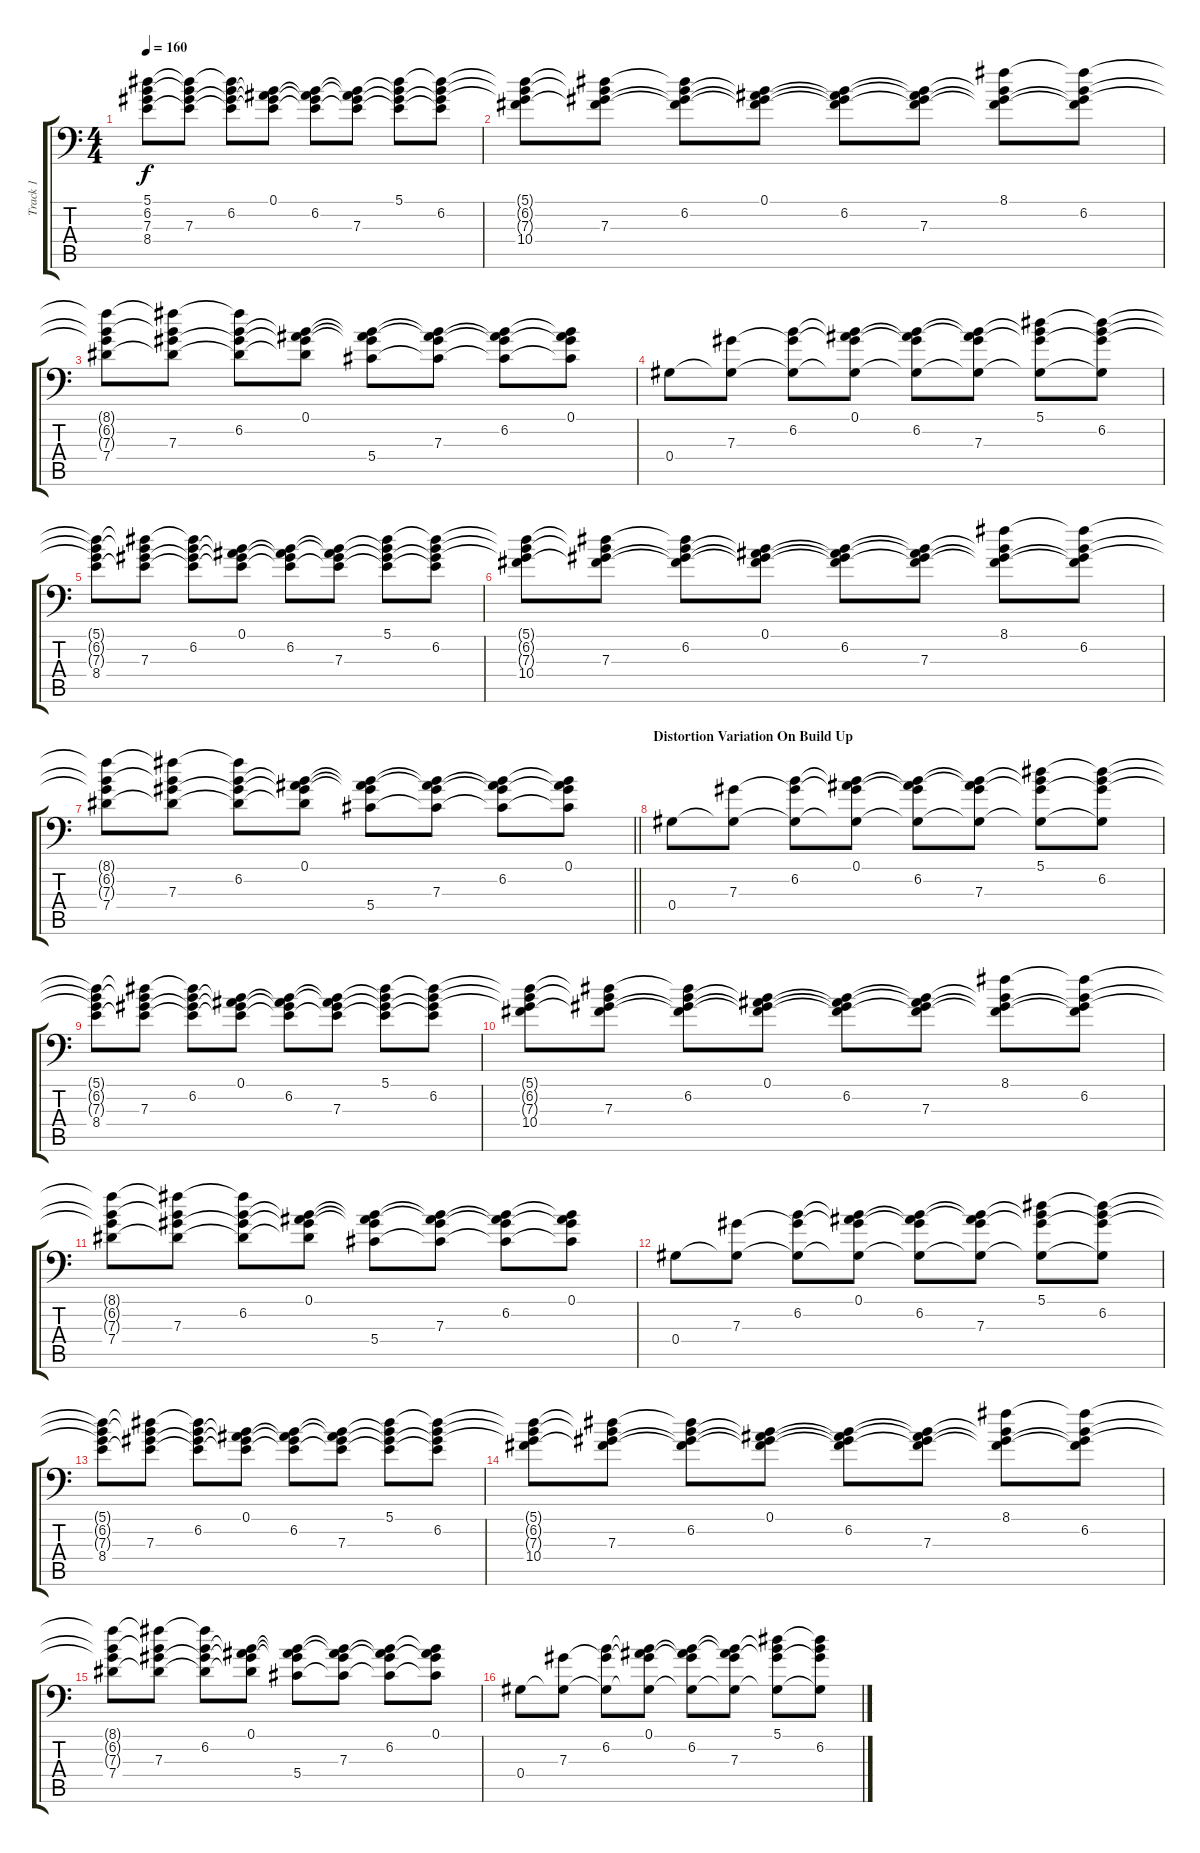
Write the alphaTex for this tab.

\track ("Track 1" "Track 1") {instrument distortionguitar}
\staff {score tabs}
\tuning (Bb3 F3 Db3 Ab2 Eb2 Ab1) {hide}
\ts (4 4)
\tempo 160
\clef f4
\ks c
(5.1{t} 6.2{t} 7.3{t} 8.4).8{dy f} (5.1{t} 6.2{t} 7.3 8.4{t}).8 (5.1{t} 6.2 7.3{t} 8.4{t}).8 (0.1 6.2{t} 7.3{t} 8.4{t}).8 (0.1{t} 6.2 7.3{t} 8.4{t}).8 (0.1{t} 6.2{t} 7.3 8.4{t}).8 (5.1 6.2{t} 7.3{t} 8.4{t}).8 (5.1{t} 6.2 7.3{t} 8.4{t}).8 |
(5.1{t} 6.2{t} 7.3{t} 10.4).8 (5.1{t} 6.2{t} 7.3 10.4{t}).8 (5.1{t} 6.2 7.3{t} 10.4{t}).8 (0.1 6.2{t} 7.3{t} 10.4{t}).8 (0.1{t} 6.2 7.3{t} 10.4{t}).8 (0.1{t} 6.2{t} 7.3 10.4{t}).8 (8.1 6.2{t} 7.3{t} 10.4{t}).8 (8.1{t} 6.2 7.3{t} 10.4{t}).8 |
(8.1{t} 6.2{t} 7.3{t} 7.4).8 (8.1{t} 6.2{t} 7.3 7.4{t}).8 (8.1{t} 6.2 7.3{t} 7.4{t}).8 (0.1 6.2{t} 7.3{t} 7.4{t}).8 (0.1{t} 6.2{t} 7.3{t} 5.4).8 (0.1{t} 6.2{t} 7.3 5.4{t}).8 (0.1{t} 6.2 7.3{t} 5.4{t}).8 (0.1 6.2{t} 7.3{t} 5.4{t}).8 |
0.4.8{instrument electricguitarjazz} (7.3 0.4{t}).8 (6.2 7.3{t} 0.4{t}).8 (0.1 6.2{t} 7.3{t} 0.4{t}).8 (0.1{t} 6.2 7.3{t} 0.4{t}).8 (0.1{t} 6.2{t} 7.3 0.4{t}).8 (5.1 6.2{t} 7.3{t} 0.4{t}).8 (5.1{t} 6.2 7.3{t} 0.4{t}).8 |
(5.1{t} 6.2{t} 7.3{t} 8.4).8 (5.1{t} 6.2{t} 7.3 8.4{t}).8 (5.1{t} 6.2 7.3{t} 8.4{t}).8 (0.1 6.2{t} 7.3{t} 8.4{t}).8 (0.1{t} 6.2 7.3{t} 8.4{t}).8 (0.1{t} 6.2{t} 7.3 8.4{t}).8 (5.1 6.2{t} 7.3{t} 8.4{t}).8 (5.1{t} 6.2 7.3{t} 8.4{t}).8 |
(5.1{t} 6.2{t} 7.3{t} 10.4).8 (5.1{t} 6.2{t} 7.3 10.4{t}).8 (5.1{t} 6.2 7.3{t} 10.4{t}).8 (0.1 6.2{t} 7.3{t} 10.4{t}).8 (0.1{t} 6.2 7.3{t} 10.4{t}).8 (0.1{t} 6.2{t} 7.3 10.4{t}).8 (8.1 6.2{t} 7.3{t} 10.4{t}).8 (8.1{t} 6.2 7.3{t} 10.4{t}).8 |
\barLineRight lightlight
(8.1{t} 6.2{t} 7.3{t} 7.4).8 (8.1{t} 6.2{t} 7.3 7.4{t}).8 (8.1{t} 6.2 7.3{t} 7.4{t}).8 (0.1 6.2{t} 7.3{t} 7.4{t}).8 (0.1{t} 6.2{t} 7.3{t} 5.4).8 (0.1{t} 6.2{t} 7.3 5.4{t}).8 (0.1{t} 6.2 7.3{t} 5.4{t}).8 (0.1 6.2{t} 7.3{t} 5.4{t}).8 |
\section ("" "Distortion Variation On Build Up")
0.4.8{instrument distortionguitar} (7.3 0.4{t}).8 (6.2 7.3{t} 0.4{t}).8 (0.1 6.2{t} 7.3{t} 0.4{t}).8 (0.1{t} 6.2 7.3{t} 0.4{t}).8 (0.1{t} 6.2{t} 7.3 0.4{t}).8 (5.1 6.2{t} 7.3{t} 0.4{t}).8 (5.1{t} 6.2 7.3{t} 0.4{t}).8 |
(5.1{t} 6.2{t} 7.3{t} 8.4).8 (5.1{t} 6.2{t} 7.3 8.4{t}).8 (5.1{t} 6.2 7.3{t} 8.4{t}).8 (0.1 6.2{t} 7.3{t} 8.4{t}).8 (0.1{t} 6.2 7.3{t} 8.4{t}).8 (0.1{t} 6.2{t} 7.3 8.4{t}).8 (5.1 6.2{t} 7.3{t} 8.4{t}).8 (5.1{t} 6.2 7.3{t} 8.4{t}).8 |
(5.1{t} 6.2{t} 7.3{t} 10.4).8 (5.1{t} 6.2{t} 7.3 10.4{t}).8 (5.1{t} 6.2 7.3{t} 10.4{t}).8 (0.1 6.2{t} 7.3{t} 10.4{t}).8 (0.1{t} 6.2 7.3{t} 10.4{t}).8 (0.1{t} 6.2{t} 7.3 10.4{t}).8 (8.1 6.2{t} 7.3{t} 10.4{t}).8 (8.1{t} 6.2 7.3{t} 10.4{t}).8 |
(8.1{t} 6.2{t} 7.3{t} 7.4).8 (8.1{t} 6.2{t} 7.3 7.4{t}).8 (8.1{t} 6.2 7.3{t} 7.4{t}).8 (0.1 6.2{t} 7.3{t} 7.4{t}).8 (0.1{t} 6.2{t} 7.3{t} 5.4).8 (0.1{t} 6.2{t} 7.3 5.4{t}).8 (0.1{t} 6.2 7.3{t} 5.4{t}).8 (0.1 6.2{t} 7.3{t} 5.4{t}).8 |
0.4.8 (7.3 0.4{t}).8 (6.2 7.3{t} 0.4{t}).8 (0.1 6.2{t} 7.3{t} 0.4{t}).8 (0.1{t} 6.2 7.3{t} 0.4{t}).8 (0.1{t} 6.2{t} 7.3 0.4{t}).8 (5.1 6.2{t} 7.3{t} 0.4{t}).8 (5.1{t} 6.2 7.3{t} 0.4{t}).8 |
(5.1{t} 6.2{t} 7.3{t} 8.4).8 (5.1{t} 6.2{t} 7.3 8.4{t}).8 (5.1{t} 6.2 7.3{t} 8.4{t}).8 (0.1 6.2{t} 7.3{t} 8.4{t}).8 (0.1{t} 6.2 7.3{t} 8.4{t}).8 (0.1{t} 6.2{t} 7.3 8.4{t}).8 (5.1 6.2{t} 7.3{t} 8.4{t}).8 (5.1{t} 6.2 7.3{t} 8.4{t}).8 |
(5.1{t} 6.2{t} 7.3{t} 10.4).8 (5.1{t} 6.2{t} 7.3 10.4{t}).8 (5.1{t} 6.2 7.3{t} 10.4{t}).8 (0.1 6.2{t} 7.3{t} 10.4{t}).8 (0.1{t} 6.2 7.3{t} 10.4{t}).8 (0.1{t} 6.2{t} 7.3 10.4{t}).8 (8.1 6.2{t} 7.3{t} 10.4{t}).8 (8.1{t} 6.2 7.3{t} 10.4{t}).8 |
(8.1{t} 6.2{t} 7.3{t} 7.4).8 (8.1{t} 6.2{t} 7.3 7.4{t}).8 (8.1{t} 6.2 7.3{t} 7.4{t}).8 (0.1 6.2{t} 7.3{t} 7.4{t}).8 (0.1{t} 6.2{t} 7.3{t} 5.4).8 (0.1{t} 6.2{t} 7.3 5.4{t}).8 (0.1{t} 6.2 7.3{t} 5.4{t}).8 (0.1 6.2{t} 7.3{t} 5.4{t}).8 |
0.4.8 (7.3 0.4{t}).8 (6.2 7.3{t} 0.4{t}).8 (0.1 6.2{t} 7.3{t} 0.4{t}).8 (0.1{t} 6.2 7.3{t} 0.4{t}).8 (0.1{t} 6.2{t} 7.3 0.4{t}).8 (5.1 6.2{t} 7.3{t} 0.4{t}).8 (5.1{t} 6.2 7.3{t} 0.4{t}).8
